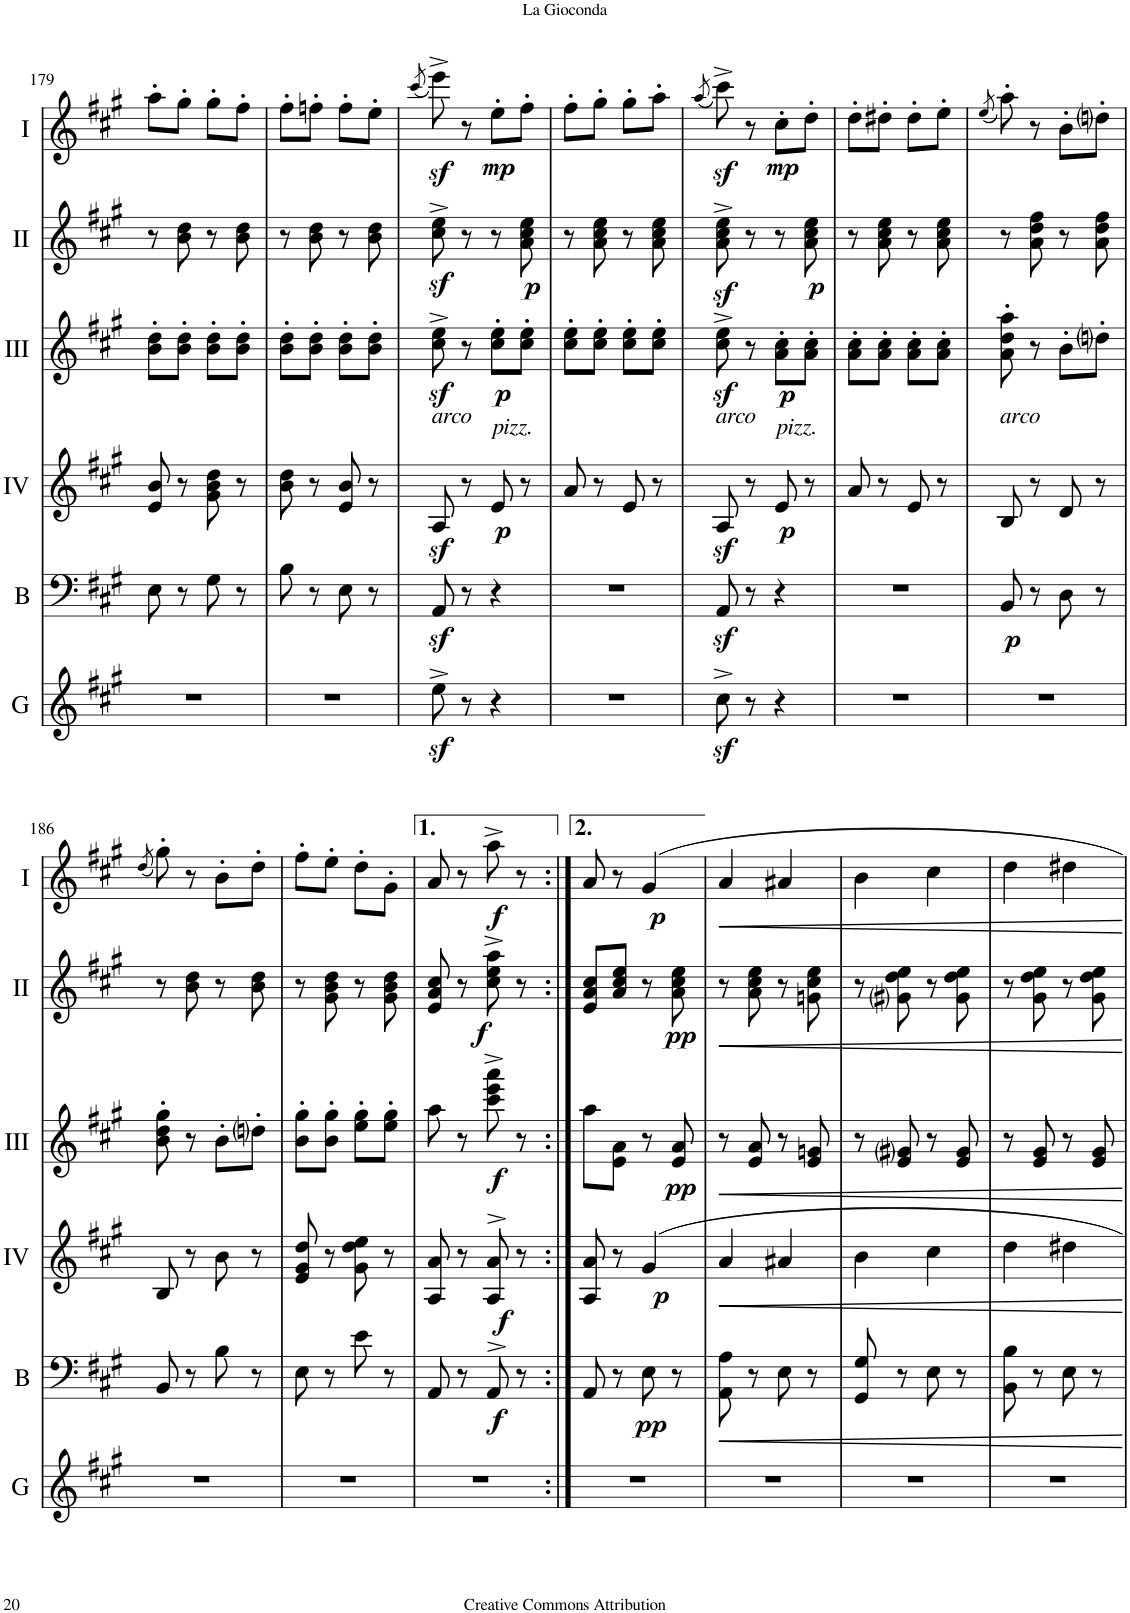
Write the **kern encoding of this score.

**kern	**kern	**dynam	**kern	**dynam	**kern	**dynam	**kern	**dynam	**kern	**dynam
*part6	*part5	*part5	*part4	*part4	*part3	*part3	*part2	*part2	*part1	*part1
*staff6	*staff5	*staff5	*staff4	*staff4	*staff3	*staff3	*staff2	*staff2	*staff1	*staff1
*I"Glock.	*I"Bass	*	*I"Acc. 4	*	*I"Acc. 3	*	*I"Acc. 2	*	*I"Acc. 1	*
*I'G	*I'B	*	*	*	*	*	*	*	*	*
!!LO:PB:g=z
*clefG2	*clefF4	*	*clefG2	*	*clefG2	*	*clefG2	*	*clefG2	*
*Trd-14c-24	*Trd7c12	*	*Trd7c12	*	*	*	*	*	*	*
*k[f#c#g#]	*k[f#c#g#]	*	*k[f#c#g#]	*	*k[f#c#g#]	*	*k[f#c#g#]	*	*k[f#c#g#]	*
*M2/4	*M2/4	*	*M2/4	*	*M2/4	*	*M2/4	*	*M2/4	*
=179	=179	=179	=179	=179	=179	=179	=179	=179	=179	=179
2r	8E\	.	8e/ 8b/	.	8B\' 8d\'L	.	8r	.	8aa'\L	.
.	8r	.	8r	.	8B\' 8d\'J	.	8B\ 8d\	.	8gg#'\J	.
.	8G#\	.	8g#\ 8b\ 8dd\	.	8B\' 8d\'L	.	8r	.	8gg#'\L	.
.	8r	.	8r	.	8B\' 8d\'J	.	8B\ 8d\	.	8ff#'\J	.
=180	=180	=180	=180	=180	=180	=180	=180	=180	=180	=180
2r	8B\	.	8b\ 8dd\	.	8B\' 8d\'L	.	8r	.	8ff#'\L	.
.	8r	.	8r	.	8B\' 8d\'J	.	8B\ 8d\	.	8ffn'\J	.
.	8E\	.	8e/ 8b/	.	8B\' 8d\'L	.	8r	.	8ff'\L	.
.	8r	.	8r	.	8B\' 8d\'J	.	8B\ 8d\	.	8ee'\J	.
=181	=181	=181	=181	=181	=181	=181	=181	=181	=181	=181
.	.	.	.	.	.	.	.	.	(8qccc#/	.
!	!	!	!LO:TX:a:i:t=arco	!	!	!	!	!	!	!
8eez<^\	8AAz</	.	8Az</	.	8c#\z<^ 8e\z<^	.	8c#\z<^ 8e\z<^	.	8eeez<^\)	.
8r	8r	.	8r	.	8r	.	8r	.	8r	.
!	!	!	!LO:TX:a:i:t=pizz.	!	!	!	!	!	!	!
!	!	!	!	!LO:DY:b	!	!LO:DY:b	!	!	!	!LO:DY:b
4r	4r	.	8e/	p	8c#\' 8e\'L	p	8r	.	8ee'\L	mp
!	!	!	!	!	!	!	!	!LO:DY:b	!	!
.	.	.	8r	.	8c#\' 8e\'J	.	8A\ 8c#\ 8e\	p	8ff#'\J	.
=182	=182	=182	=182	=182	=182	=182	=182	=182	=182	=182
2r	2r	.	8a/	.	8c#\' 8e\'L	.	8r	.	8ff#'\L	.
.	.	.	8r	.	8c#\' 8e\'J	.	8A\ 8c#\ 8e\	.	8gg#'\J	.
.	.	.	8e/	.	8c#\' 8e\'L	.	8r	.	8gg#'\L	.
.	.	.	8r	.	8c#\' 8e\'J	.	8A\ 8c#\ 8e\	.	8aa'\J	.
=183	=183	=183	=183	=183	=183	=183	=183	=183	=183	=183
.	.	.	.	.	.	.	.	.	(8qaa/	.
!	!	!	!LO:TX:a:i:t=arco	!	!	!	!	!	!	!
8cc#z<^\	8AAz</	.	8Az</	.	8c#\z<^ 8e\z<^	.	8A\z<^ 8c#\z<^ 8e\z<^	.	8ccc#z<^\)	.
8r	8r	.	8r	.	8r	.	8r	.	8r	.
!	!	!	!LO:TX:a:i:t=pizz.	!	!	!	!	!	!	!
!	!	!	!	!LO:DY:b	!	!LO:DY:b	!	!	!	!LO:DY:b
4r	4r	.	8e/	p	8A\' 8c#\'L	p	8r	.	8cc#'\L	mp
!	!	!	!	!	!	!	!	!LO:DY:b	!	!
.	.	.	8r	.	8A\' 8c#\'J	.	8A\ 8c#\ 8e\	p	8dd'\J	.
=184	=184	=184	=184	=184	=184	=184	=184	=184	=184	=184
2r	2r	.	8a/	.	8A\' 8c#\'L	.	8r	.	8dd'\L	.
.	.	.	8r	.	8A\' 8c#\'J	.	8A\ 8c#\ 8e\	.	8dd#X'\J	.
.	.	.	8e/	.	8A\' 8c#\'L	.	8r	.	8dd#'\L	.
.	.	.	8r	.	8A\' 8c#\'J	.	8A\ 8c#\ 8e\	.	8ee'\J	.
=185	=185	=185	=185	=185	=185	=185	=185	=185	=185	=185
.	.	.	.	.	.	.	.	.	(8qee/	.
!	!	!	!LO:TX:a:i:t=arco	!	!	!	!	!	!	!
!	!	!LO:DY:b	!	!	!	!	!	!	!	!
2r	8BB/	p	8B/	.	8A\' 8d\' 8a\'	.	8r	.	8aa'\)	.
.	8r	.	8r	.	8r	.	8A\ 8d\ 8f#\	.	8r	.
.	8D\	.	8d/	.	8B'\L	.	8r	.	8b'\L	.
.	8r	.	8r	.	8dni'\J	.	8A\ 8d\ 8f#\	.	8ddni'\J	.
!!LO:LB:g=z
=186	=186	=186	=186	=186	=186	=186	=186	=186	=186	=186
.	.	.	.	.	.	.	.	.	(8qdd/	.
2r	8BB/	.	8B/	.	8B\' 8d\' 8g#\'	.	8r	.	8gg#'\)	.
.	8r	.	8r	.	8r	.	8B\ 8d\	.	8r	.
.	8B\	.	8b\	.	8B'\L	.	8r	.	8b'\L	.
.	8r	.	8r	.	8dni'\J	.	8B\ 8d\	.	8dd'\J	.
=187	=187	=187	=187	=187	=187	=187	=187	=187	=187	=187
2r	8E\	.	8e/ 8g#/ 8dd/	.	8B\' 8g#\'L	.	8r	.	8ff#'\L	.
.	8r	.	8r	.	8B\' 8g#\'J	.	8G#\ 8B\ 8d\	.	8ee'\J	.
.	8e\	.	8g#\ 8dd\ 8ee\	.	8e\' 8g#\'L	.	8r	.	8dd'\L	.
.	8r	.	8r	.	8e\' 8g#\'J	.	8G#\ 8B\ 8d\	.	8g#'\J	.
=188	=188	=188	=188	=188	=188	=188	=188	=188	=188	=188
2r	8AA/	.	8A/ 8a/	.	8a\	.	8E/ 8A/ 8c#/	.	8a/	.
.	8r	.	8r	.	8r	.	8r	.	8r	.
!	!	!LO:DY:b	!	!LO:DY:b	!	!LO:DY:b	!	!LO:DY:b	!	!LO:DY:b
.	8AA^>/	f	8A/^> 8a/^>	f	8cc#\^ 8ee\^ 8aa\^	f	8c#\^ 8e\^ 8a\^	f	8aa^\	f
.	8r	.	8r	.	8r	.	8r	.	8r	.
=189:|!	=189:|!	=189:|!	=189:|!	=189:|!	=189:|!	=189:|!	=189:|!	=189:|!	=189:|!	=189:|!
2r	8AA/	.	8A/ 8a/	.	8a\L	.	8E/ 8A/ 8c#/L	.	8a/	.
.	8r	.	8r	.	8E\ 8A\J	.	8A/ 8c#/ 8e/J	.	8r	.
!	!	!LO:DY:b	!	!LO:DY:b	!	!	!	!	!	!LO:DY:b
.	8E\	pp	4g#/	p	8r	.	8r	.	4g#/	p
!	!	!	!	!	!	!LO:DY:b	!	!LO:DY:b	!	!
.	8r	.	.	.	8E/ 8A/	pp	8A\ 8c#\ 8e\	pp	.	.
=190	=190	=190	=190	=190	=190	=190	=190	=190	=190	=190
2r	8AA\ 8A\	.	4a/	.	8r	.	8r	.	4a/	.
.	8r	.	.	.	8E/ 8A/	.	8A\ 8c#\ 8e\	.	.	.
.	8E\	.	4a#X/	.	8r	.	8r	.	4a#X/	.
.	8r	.	.	.	8E/ 8Gn/	.	8Gn\ 8c#\ 8e\	.	.	.
=191	=191	=191	=191	=191	=191	=191	=191	=191	=191	=191
2r	8GG#/ 8G#/	.	4b\	.	8r	.	8r	.	4b\	.
.	8r	.	.	.	8E/ 8G#i/	.	8G#i\ 8d\ 8e\	.	.	.
.	8E\	.	4cc#\	.	8r	.	8r	.	4cc#\	.
.	8r	.	.	.	8E/ 8G#/	.	8G#\ 8d\ 8e\	.	.	.
=192	=192	=192	=192	=192	=192	=192	=192	=192	=192	=192
2r	8BB\ 8B\	.	4dd\	.	8r	.	8r	.	4dd\	.
.	8r	.	.	.	8E/ 8G#/	.	8G#\ 8d\ 8e\	.	.	.
.	8E\	.	4dd#X\	.	8r	.	8r	.	4dd#X\	.
.	8r	.	.	.	8E/ 8G#/	.	8G#\ 8d\ 8e\	.	.	.
=	=	=	=	=	=	=	=	=	=	=
*-	*-	*-	*-	*-	*-	*-	*-	*-	*-	*-
